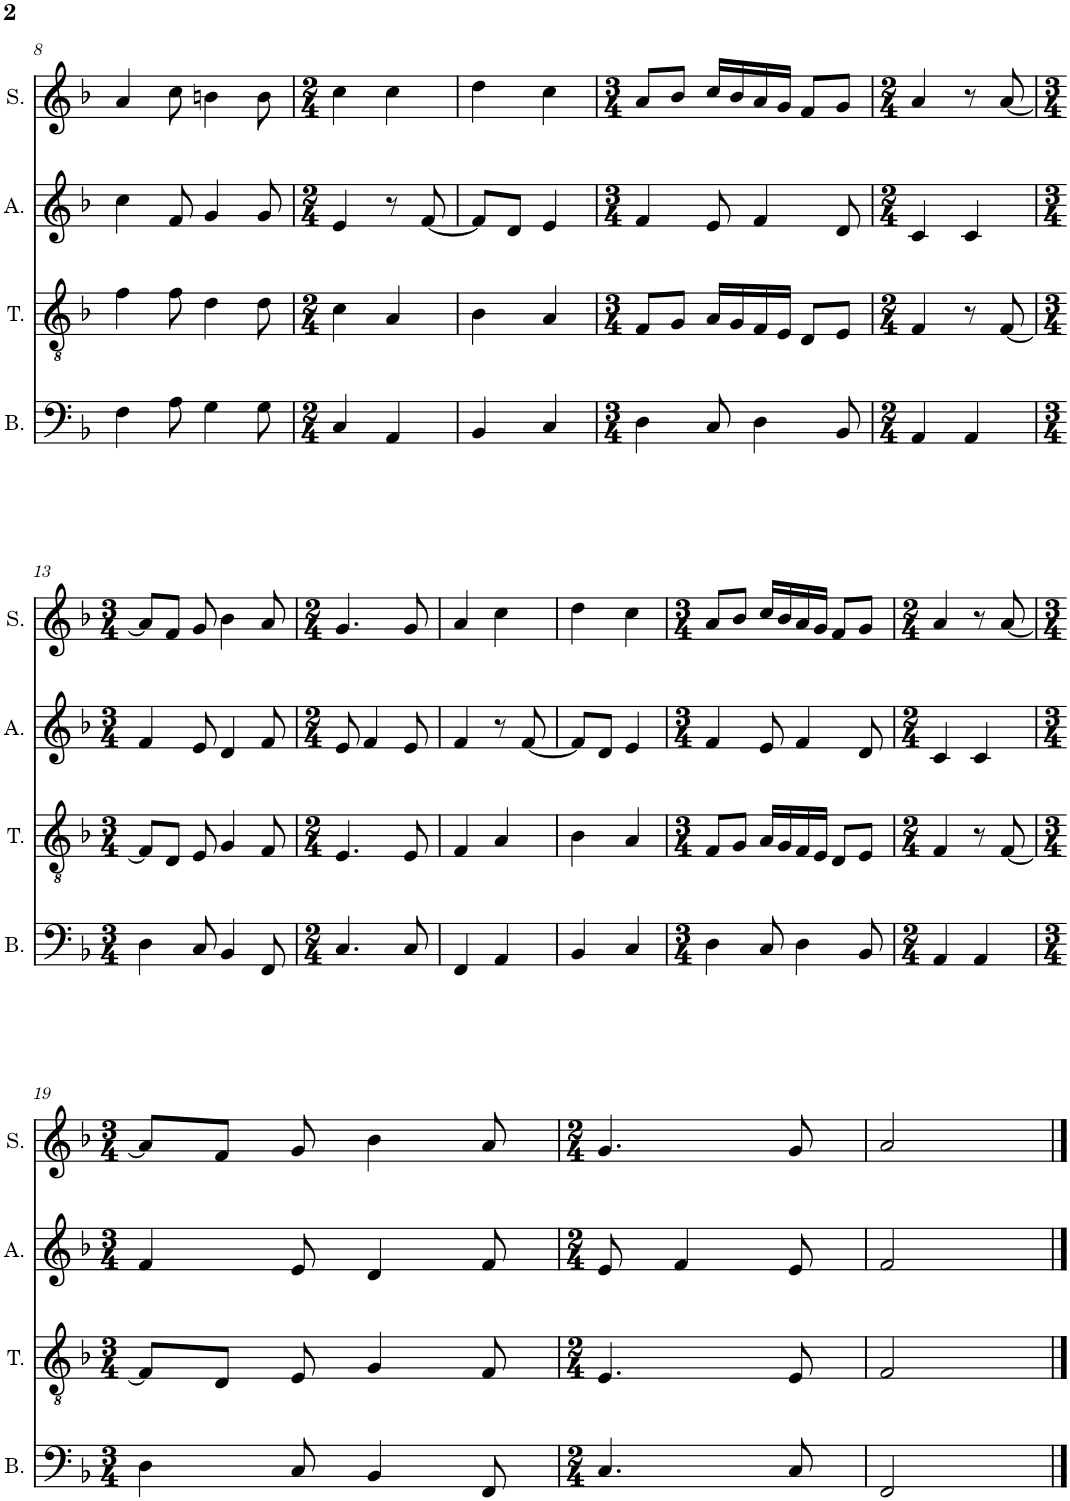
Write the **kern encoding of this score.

**kern	**kern	**kern	**kern
*part4	*part3	*part2	*part1
*staff4	*staff3	*staff2	*staff1
*I"Bass	*I"Tenor	*I"Alto	*I"Soprano
*I'B.	*I'T.	*I'A.	*I'S.
!!LO:PB:g=z
*clefF4	*clefGv2	*clefG2	*clefG2
*k[b-]	*k[b-]	*k[b-]	*k[b-]
*M3/4	*M3/4	*M3/4	*M3/4
=8	=8	=8	=8
4F\	4f\	4cc\	4a/
8A\	8f\	8f/	8cc\
4G\	4d\	4g/	4bn\
8G\	8d\	8g/	8b\
=9	=9	=9	=9
*M2/4	*M2/4	*M2/4	*M2/4
4C/	4c\	4e/	4cc\
4AA/	4A/	8r	4cc\
.	.	[8f/	.
=10	=10	=10	=10
4BB-/	4B-\	8f/L]	4dd\
.	.	8d/J	.
4C/	4A/	4e/	4cc\
=11	=11	=11	=11
*M3/4	*M3/4	*M3/4	*M3/4
4D\	8F/L	4f/	8a/L
.	8G/J	.	8b-/J
8C/	16A/LL	8e/	16cc/LL
.	16G/	.	16b-/
4D\	16F/	4f/	16a/
.	16E/JJ	.	16g/JJ
.	8D/L	.	8f/L
8BB-/	8E/J	8d/	8g/J
=12	=12	=12	=12
*M2/4	*M2/4	*M2/4	*M2/4
4AA/	4F/	4c/	4a/
4AA/	8r	4c/	8r
.	[8F/	.	[8a/
!!LO:LB:g=z
=13	=13	=13	=13
*M3/4	*M3/4	*M3/4	*M3/4
4D\	8F/L]	4f/	8a/L]
.	8D/J	.	8f/J
8C/	8E/	8e/	8g/
4BB-/	4G/	4d/	4b-\
8FF/	8F/	8f/	8a/
=14	=14	=14	=14
*M2/4	*M2/4	*M2/4	*M2/4
4.C/	4.E/	8e/	4.g/
.	.	4f/	.
8C/	8E/	8e/	8g/
=15	=15	=15	=15
4FF/	4F/	4f/	4a/
4AA/	4A/	8r	4cc\
.	.	[8f/	.
=16	=16	=16	=16
4BB-/	4B-\	8f/L]	4dd\
.	.	8d/J	.
4C/	4A/	4e/	4cc\
=17	=17	=17	=17
*M3/4	*M3/4	*M3/4	*M3/4
4D\	8F/L	4f/	8a/L
.	8G/J	.	8b-/J
8C/	16A/LL	8e/	16cc/LL
.	16G/	.	16b-/
4D\	16F/	4f/	16a/
.	16E/JJ	.	16g/JJ
.	8D/L	.	8f/L
8BB-/	8E/J	8d/	8g/J
=18	=18	=18	=18
*M2/4	*M2/4	*M2/4	*M2/4
4AA/	4F/	4c/	4a/
4AA/	8r	4c/	8r
.	[8F/	.	[8a/
!!LO:LB:g=z
=19	=19	=19	=19
*M3/4	*M3/4	*M3/4	*M3/4
4D\	8F/L]	4f/	8a/L]
.	8D/J	.	8f/J
8C/	8E/	8e/	8g/
4BB-/	4G/	4d/	4b-\
8FF/	8F/	8f/	8a/
=20	=20	=20	=20
*M2/4	*M2/4	*M2/4	*M2/4
4.C/	4.E/	8e/	4.g/
.	.	4f/	.
8C/	8E/	8e/	8g/
=21	=21	=21	=21
2FF/	2F/	2f/	2a/
==	==	==	==
*-	*-	*-	*-
